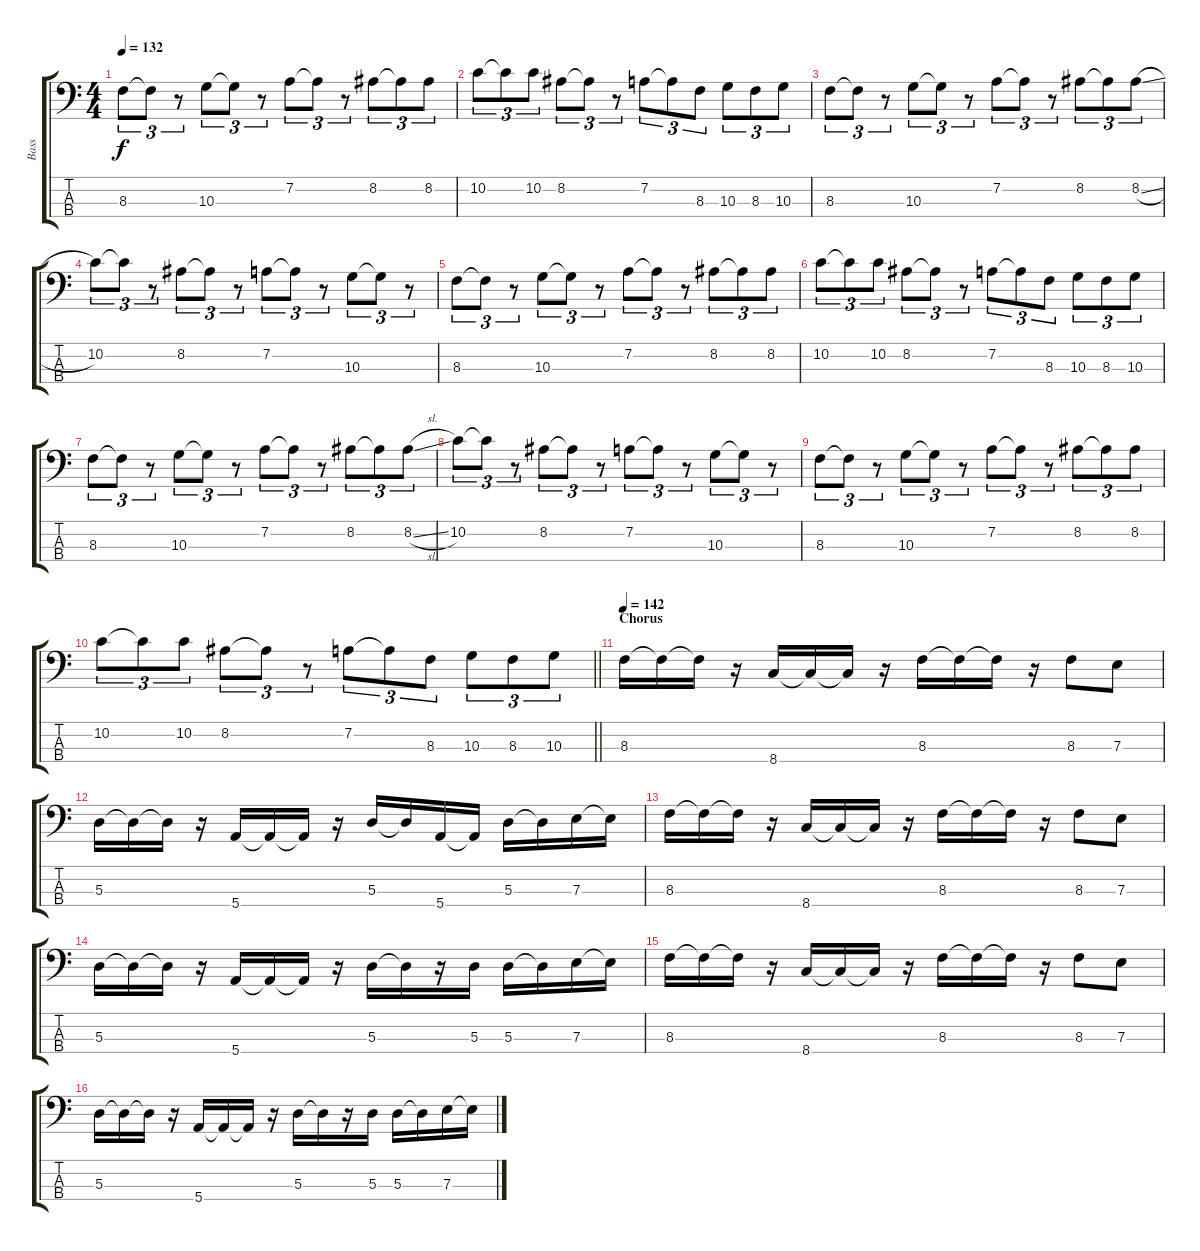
\track ("Bass" "Bass") {instrument electricbassfinger}
\staff {score tabs}
\tuning (G2 D2 A1 E1) {hide}
\ts (4 4)
\tempo 132
\clef f4
\ks c
8.3.8{tu (3 2) dy f} 8.3{t}.8{tu (3 2)} r.8{tu (3 2)} 10.3.8{tu (3 2)} 10.3{t}.8{tu (3 2)} r.8{tu (3 2)} 7.2.8{tu (3 2)} 7.2{t}.8{tu (3 2)} r.8{tu (3 2)} 8.2.8{tu (3 2)} 8.2{t}.8{tu (3 2)} 8.2.8{tu (3 2)} |
10.2.8{tu (3 2)} 10.2{t}.8{tu (3 2)} 10.2.8{tu (3 2)} 8.2.8{tu (3 2)} 8.2{t}.8{tu (3 2)} r.8{tu (3 2)} 7.2.8{tu (3 2)} 7.2{t}.8{tu (3 2)} 8.3.8{tu (3 2)} 10.3.8{tu (3 2)} 8.3.8{tu (3 2)} 10.3.8{tu (3 2)} |
8.3.8{tu (3 2)} 8.3{t}.8{tu (3 2)} r.8{tu (3 2)} 10.3.8{tu (3 2)} 10.3{t}.8{tu (3 2)} r.8{tu (3 2)} 7.2.8{tu (3 2)} 7.2{t}.8{tu (3 2)} r.8{tu (3 2)} 8.2.8{tu (3 2)} 8.2{t}.8{tu (3 2)} 8.2{sl}.8{tu (3 2)} |
10.2.8{tu (3 2)} 10.2{t}.8{tu (3 2)} r.8{tu (3 2)} 8.2.8{tu (3 2)} 8.2{t}.8{tu (3 2)} r.8{tu (3 2)} 7.2.8{tu (3 2)} 7.2{t}.8{tu (3 2)} r.8{tu (3 2)} 10.3.8{tu (3 2)} 10.3{t}.8{tu (3 2)} r.8{tu (3 2)} |
8.3.8{tu (3 2)} 8.3{t}.8{tu (3 2)} r.8{tu (3 2)} 10.3.8{tu (3 2)} 10.3{t}.8{tu (3 2)} r.8{tu (3 2)} 7.2.8{tu (3 2)} 7.2{t}.8{tu (3 2)} r.8{tu (3 2)} 8.2.8{tu (3 2)} 8.2{t}.8{tu (3 2)} 8.2.8{tu (3 2)} |
10.2.8{tu (3 2)} 10.2{t}.8{tu (3 2)} 10.2.8{tu (3 2)} 8.2.8{tu (3 2)} 8.2{t}.8{tu (3 2)} r.8{tu (3 2)} 7.2.8{tu (3 2)} 7.2{t}.8{tu (3 2)} 8.3.8{tu (3 2)} 10.3.8{tu (3 2)} 8.3.8{tu (3 2)} 10.3.8{tu (3 2)} |
8.3.8{tu (3 2)} 8.3{t}.8{tu (3 2)} r.8{tu (3 2)} 10.3.8{tu (3 2)} 10.3{t}.8{tu (3 2)} r.8{tu (3 2)} 7.2.8{tu (3 2)} 7.2{t}.8{tu (3 2)} r.8{tu (3 2)} 8.2.8{tu (3 2)} 8.2{t}.8{tu (3 2)} 8.2{sl}.8{tu (3 2)} |
10.2.8{tu (3 2)} 10.2{t}.8{tu (3 2)} r.8{tu (3 2)} 8.2.8{tu (3 2)} 8.2{t}.8{tu (3 2)} r.8{tu (3 2)} 7.2.8{tu (3 2)} 7.2{t}.8{tu (3 2)} r.8{tu (3 2)} 10.3.8{tu (3 2)} 10.3{t}.8{tu (3 2)} r.8{tu (3 2)} |
8.3.8{tu (3 2)} 8.3{t}.8{tu (3 2)} r.8{tu (3 2)} 10.3.8{tu (3 2)} 10.3{t}.8{tu (3 2)} r.8{tu (3 2)} 7.2.8{tu (3 2)} 7.2{t}.8{tu (3 2)} r.8{tu (3 2)} 8.2.8{tu (3 2)} 8.2{t}.8{tu (3 2)} 8.2.8{tu (3 2)} |
\barLineRight lightlight
10.2.8{tu (3 2)} 10.2{t}.8{tu (3 2)} 10.2.8{tu (3 2)} 8.2.8{tu (3 2)} 8.2{t}.8{tu (3 2)} r.8{tu (3 2)} 7.2.8{tu (3 2)} 7.2{t}.8{tu (3 2)} 8.3.8{tu (3 2)} 10.3.8{tu (3 2)} 8.3.8{tu (3 2)} 10.3.8{tu (3 2)} |
\section ("" "Chorus")
\tempo 142
8.3.16 8.3{t}.16 8.3{t}.16 r.16 8.4.16 8.4{t}.16 8.4{t}.16 r.16 8.3.16 8.3{t}.16 8.3{t}.16 r.16 8.3.8 7.3.8 |
5.3.16 5.3{t}.16 5.3{t}.16 r.16 5.4.16 5.4{t}.16 5.4{t}.16 r.16 5.3.16 5.3{t}.16 5.4.16 5.4{t}.16 5.3.16 5.3{t}.16 7.3.16 7.3{t}.16 |
8.3.16 8.3{t}.16 8.3{t}.16 r.16 8.4.16 8.4{t}.16 8.4{t}.16 r.16 8.3.16 8.3{t}.16 8.3{t}.16 r.16 8.3.8 7.3.8 |
5.3.16 5.3{t}.16 5.3{t}.16 r.16 5.4.16 5.4{t}.16 5.4{t}.16 r.16 5.3.16 5.3{t}.16 r.16 5.3.16 5.3.16 5.3{t}.16 7.3.16 7.3{t}.16 |
8.3.16 8.3{t}.16 8.3{t}.16 r.16 8.4.16 8.4{t}.16 8.4{t}.16 r.16 8.3.16 8.3{t}.16 8.3{t}.16 r.16 8.3.8 7.3.8 |
5.3.16 5.3{t}.16 5.3{t}.16 r.16 5.4.16 5.4{t}.16 5.4{t}.16 r.16 5.3.16 5.3{t}.16 r.16 5.3.16 5.3.16 5.3{t}.16 7.3.16 7.3{t}.16
